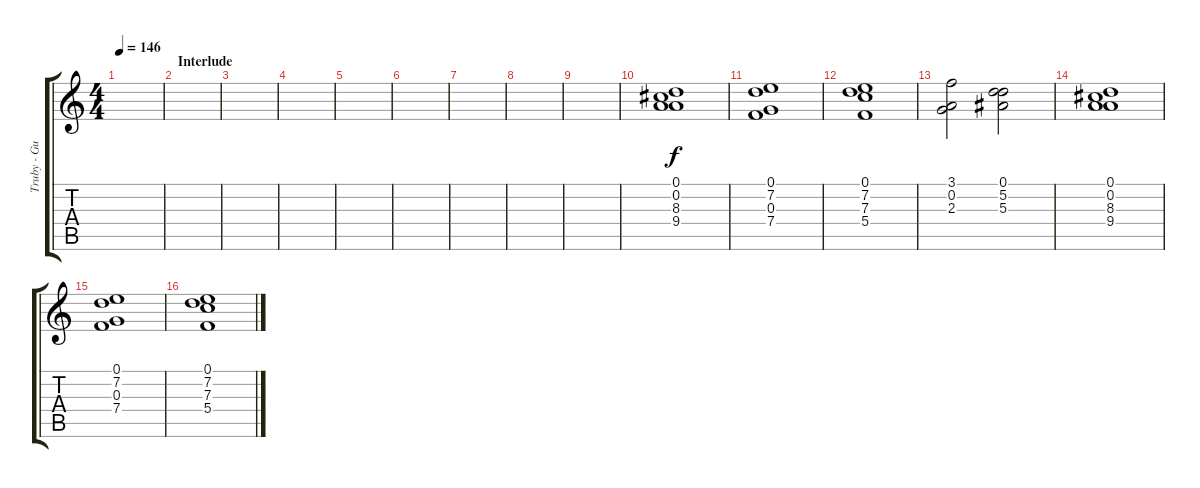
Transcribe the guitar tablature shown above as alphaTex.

\track ("Truby - Guitar 2" "Truby - Gu") {instrument overdrivenguitar}
\staff {score tabs}
\tuning (D4 A3 F3 C3 G2 C2) {hide}
\ts (4 4)
\tempo 146
\clef g2
\ks c
|
\section ("" "Interlude")
|
|
|
|
|
|
|
|
(0.1 0.2 8.3 9.4).1 |
(0.1 7.2 0.3 7.4).1 |
(0.1 7.2 7.3 5.4).1 |
(3.1 0.2 2.3).2 (0.1 5.2 5.3).2 |
(0.1 0.2 8.3 9.4).1 |
(0.1 7.2 0.3 7.4).1 |
(0.1 7.2 7.3 5.4).1
